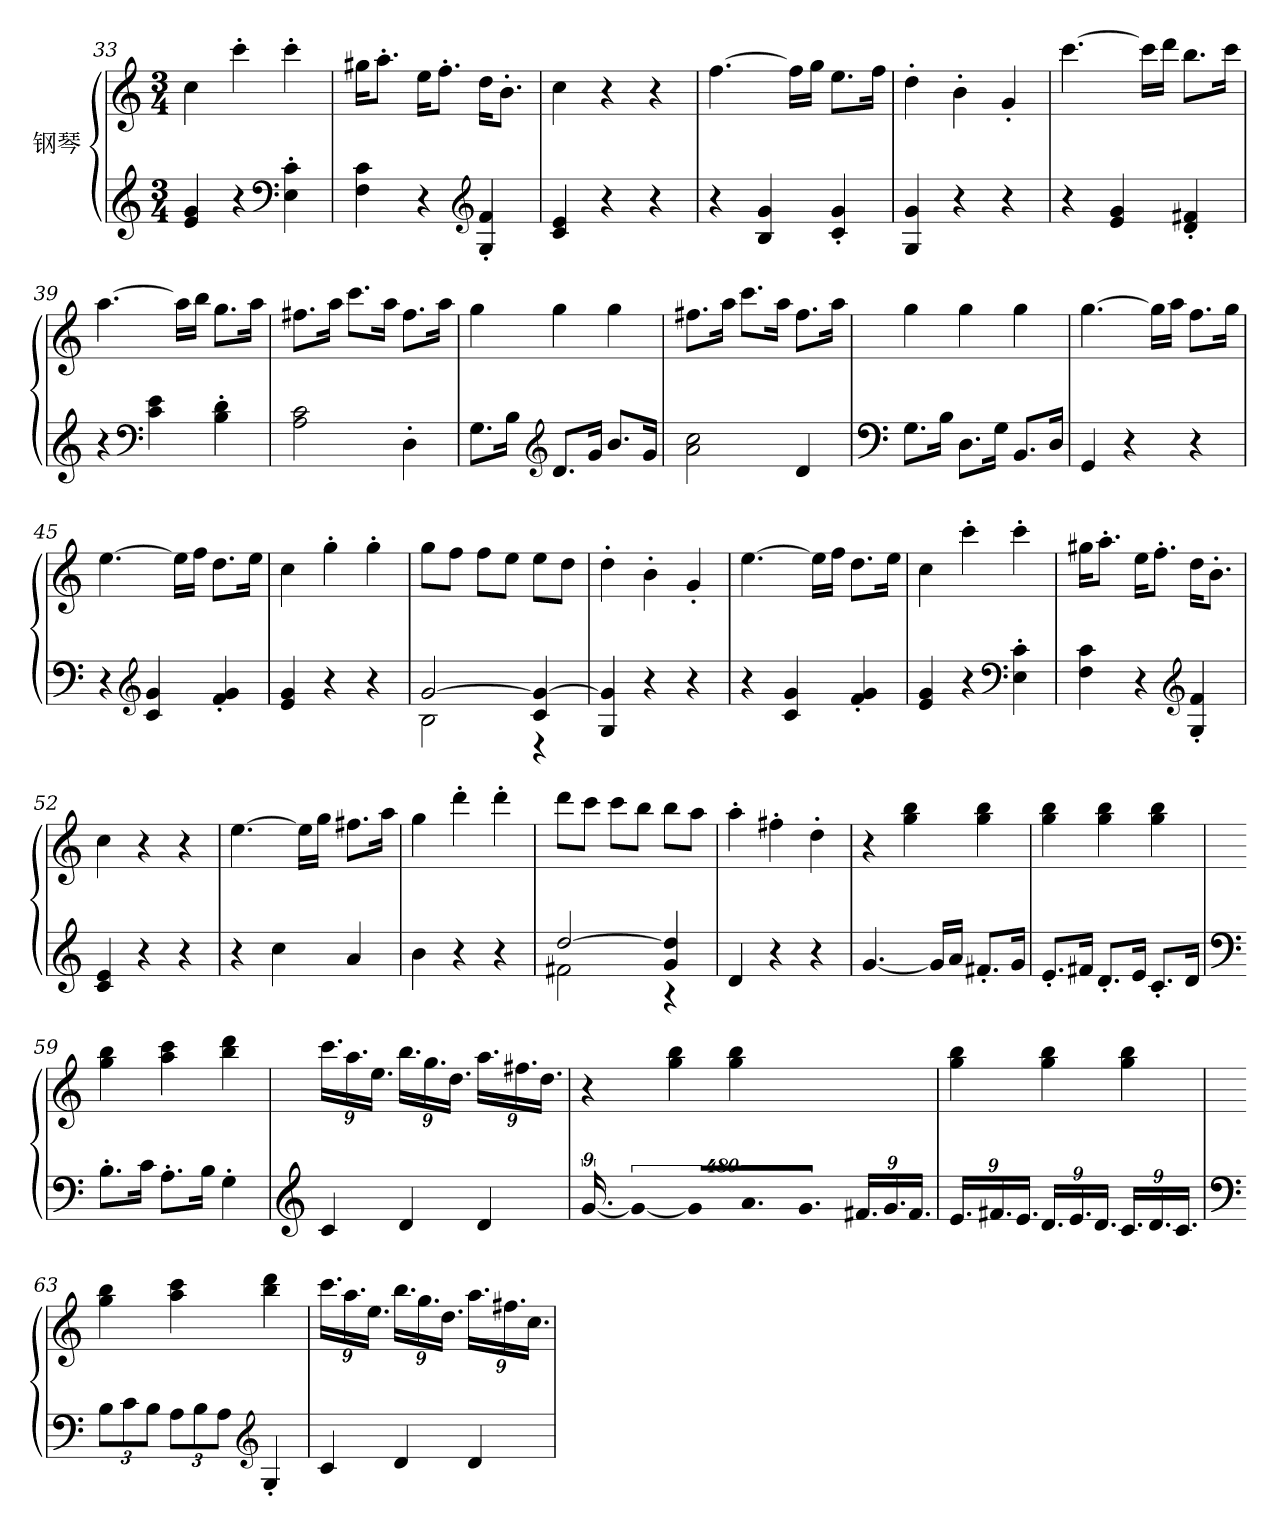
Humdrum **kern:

**kern	**kern
*part1	*part1
*staff2	*staff1
*I"钢琴	*
*clefG2	*clefG2
*k[]	*k[]
*M3/4	*M3/4
=33	=33
4e/ 4g/	4cc\
4r	4ccc'\
*clefF4	*
4E\' 4c\'	4ccc'\
=34	=34
4F\ 4c\	16gg#X\KL
.	8.aa'\J
4r	16ee\KL
.	8.ff'\J
*clefG2	*
4G/' 4f/'	16dd\KL
.	8.b'\J
!!LO:LB:g=z
=35	=35
4c/ 4e/	4cc\
4r	4r
4r	4r
=36	=36
4r	[4.ff\
4B/ 4g/	.
.	16ff\LL]
.	16gg\JJ
4c/' 4g/'	8.ee\L
.	16ff\Jk
=37	=37
4G/ 4g/	4dd'\
4r	4b'\
4r	4g'/
=38	=38
4r	[4.ccc\
4e/ 4g/	.
.	16ccc\LL]
.	16ddd\JJ
4d/' 4f#X/'	8.bb\L
.	16ccc\Jk
=39	=39
4r	[4.aa\
*clefF4	*
4c\ 4e\	.
.	16aa\LL]
.	16bb\JJ
4B\' 4d\'	8.gg\L
.	16aa\Jk
=40	=40
2A\ 2c\	8.ff#X\L
.	16aa\Jk
.	8.ccc\L
.	16aa\Jk
4D'\	8.ff#\L
.	16aa\Jk
!!LO:PB:g=z
=41	=41
8.G\L	4gg\
16B\Jk	.
*clefG2	*
8.d/L	4gg\
16g/Jk	.
8.b/L	4gg\
16g/Jk	.
=42	=42
2a\ 2cc\	8.ff#X\L
.	16aa\Jk
.	8.ccc\L
.	16aa\Jk
4d/	8.ff#\L
.	16aa\Jk
=43	=43
*clefF4	*
8.G\L	4gg\
16B\Jk	.
*	*MM140
8.D\L	4gg\
16G\Jk	.
*	*MM120
8.BB/L	4gg\
16D/Jk	.
=44	=44
*	*MM100
4GG/	[4.gg\
4r	.
.	16gg\LL]
*	*MM160
.	16aa\JJ
4r	8.ff\L
.	16gg\Jk
=45	=45
4r	[4.ee\
*clefG2	*
4c/ 4g/	.
.	16ee\LL]
.	16ff\JJ
4f/' 4g/'	8.dd\L
.	16ee\Jk
!!LO:LB:g=z
=46	=46
4e/ 4g/	4cc\
4r	4gg'\
4r	4gg'\
=47	=47
*^	*
[2g/	2B\	8gg\L
.	.	8ff\J
.	.	8ff\L
.	.	8ee\J
4c/ 4g/_	4r	8ee\L
.	.	8dd\J
*v	*v	*
=48	=48
4G/ 4g/]	4dd'\
4r	4b'\
4r	4g'/
=49	=49
4r	[4.ee\
4c/ 4g/	.
.	16ee\LL]
.	16ff\JJ
4f/' 4g/'	8.dd\L
.	16ee\Jk
=50	=50
4e/ 4g/	4cc\
4r	4ccc'\
*clefF4	*
4E\' 4c\'	4ccc'\
=51	=51
4F\ 4c\	16gg#X\KL
.	8.aa'\J
4r	16ee\KL
.	8.ff'\J
*clefG2	*
4G/' 4f/'	16dd\KL
.	8.b'\J
=52	=52
4c/ 4e/	4cc\
4r	4r
4r	4r
!!LO:LB:g=z
=53	=53
4r	[4.ee\
4cc\	.
.	16ee\LL]
.	16gg\JJ
4a/	8.ff#X\L
.	16aa\Jk
=54	=54
4b\	4gg\
4r	4ddd'\
4r	4ddd'\
=55	=55
*^	*
[2dd/	2f#X\	8ddd\L
.	.	8ccc\J
.	.	8ccc\L
.	.	8bb\J
4g/ 4dd/]	4r	8bb\L
.	.	8aa\J
*v	*v	*
=56	=56
4d/	4aa'\
4r	4ff#X'\
4r	4dd'\
=57	=57
[4.g/	4r
.	4gg\ 4bb\
16g/LL]	.
16a/JJ	.
8.f#X'/L	4gg\ 4bb\
16g/Jk	.
=58	=58
8.e'/L	4gg\ 4bb\
16f#X/Jk	.
8.d'/L	4gg\ 4bb\
16e/Jk	.
8.c'/L	4gg\ 4bb\
16d/Jk	.
!!LO:LB:g=z
=59	=59
*clefF4	*
8.B'\L	4gg\ 4bb\
16c\Jk	.
8.A'\L	4aa\ 4ccc\
16B\Jk	.
4G'\	4bb\ 4ddd\
=60	=60
*clefG2	*
*	*Xbrackettup
4c/	18.ccc\LL
.	18.aa\
.	18.ee\JJ
4d/	18.bb\LL
.	18.gg\
.	18.dd\JJ
4d/	18.aa\LL
.	18.ff#X\
.	18.dd\JJ
=61	=61
[18.g/	4r
!LO:N:vis=4	!
1920%427g/_	.
.	4gg\ 4bb\
!LO:N:vis=32	!
1920%53g/KLL]	.
18.a/	.
18.g/JJ	.
18.f#X/LL	4gg\ 4bb\
18.g/	.
18.f#/JJ	.
!!LO:LB:g=z
=62	=62
*Xbrackettup	*
18.e/LL	4gg\ 4bb\
18.f#X/	.
18.e/JJ	.
18.d/LL	4gg\ 4bb\
18.e/	.
18.d/JJ	.
18.c/LL	4gg\ 4bb\
18.d/	.
18.c/JJ	.
=63	=63
*clefF4	*
12B\L	4gg\ 4bb\
12c\	.
12B\J	.
12A\L	4aa\ 4ccc\
12B\	.
12A\J	.
*clefG2	*
4G'/	4bb\ 4ddd\
=64	=64
4c/	18.ccc\LL
.	18.aa\
.	18.ee\JJ
4d/	18.bb\LL
.	18.gg\
.	18.dd\JJ
4d/	18.aa\LL
.	18.ff#X\
.	18.cc\JJ
=	=
*-	*-
